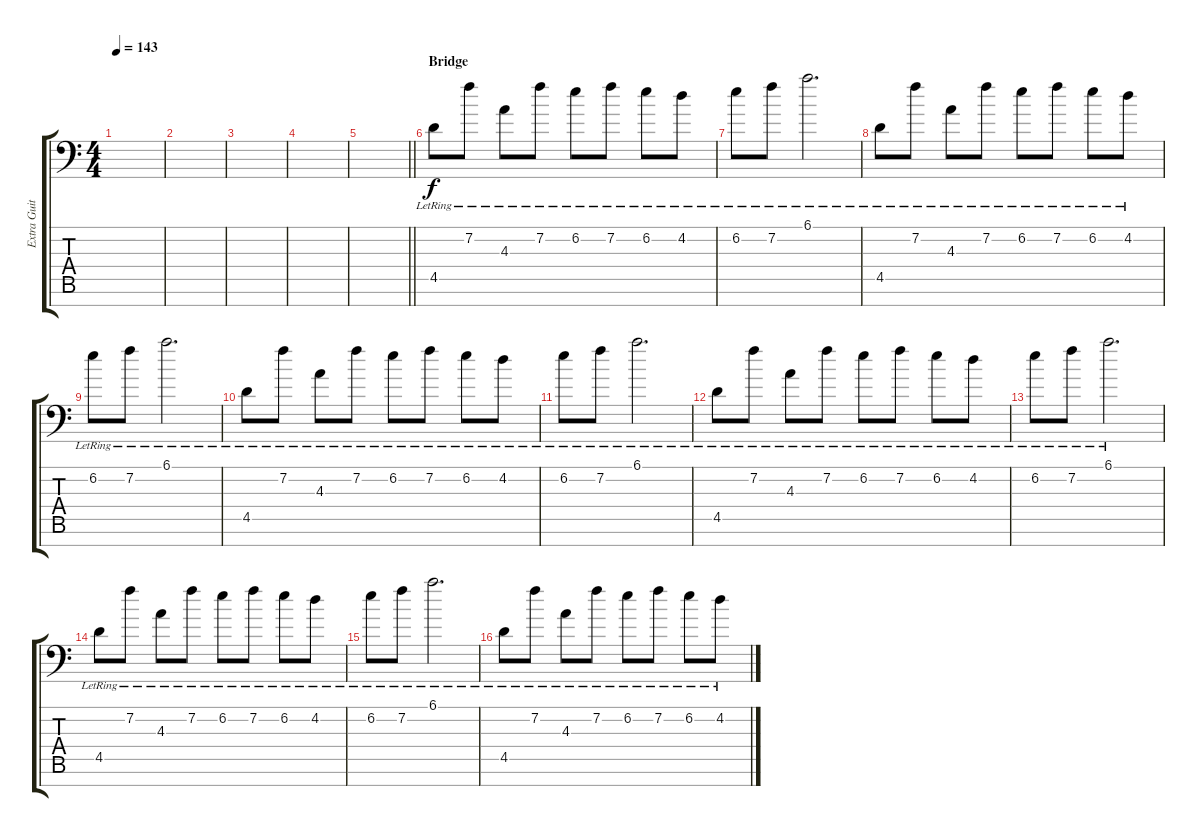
\track ("Extra Guitar 2" "Extra Guit") {instrument distortionguitar}
\staff {score tabs}
\tuning (Eb4 Bb3 F3 Eb3 Bb2 F2 Bb1) {hide}
\ts (4 4)
\tempo 143
\clef f4
\ks c
|
|
|
|
\barLineRight lightlight
|
\section ("" "Bridge")
4.5{lr}.8{volume 10 instrument electricguitarjazz} 7.2{lr}.8 4.3{lr}.8 7.2{lr}.8 6.2{lr}.8 7.2{lr}.8 6.2{lr}.8 4.2{lr}.8 |
6.2{lr}.8 7.2{lr}.8 6.1{lr}.2{d} |
4.5{lr}.8 7.2{lr}.8 4.3{lr}.8 7.2{lr}.8 6.2{lr}.8 7.2{lr}.8 6.2{lr}.8 4.2{lr}.8 |
6.2{lr}.8 7.2{lr}.8 6.1{lr}.2{d} |
4.5{lr}.8 7.2{lr}.8 4.3{lr}.8 7.2{lr}.8 6.2{lr}.8 7.2{lr}.8 6.2{lr}.8 4.2{lr}.8 |
6.2{lr}.8 7.2{lr}.8 6.1{lr}.2{d} |
4.5{lr}.8 7.2{lr}.8 4.3{lr}.8 7.2{lr}.8 6.2{lr}.8 7.2{lr}.8 6.2{lr}.8 4.2{lr}.8 |
6.2{lr}.8 7.2{lr}.8 6.1{lr}.2{d} |
4.5{lr}.8 7.2{lr}.8 4.3{lr}.8 7.2{lr}.8 6.2{lr}.8 7.2{lr}.8 6.2{lr}.8 4.2{lr}.8 |
6.2{lr}.8 7.2{lr}.8 6.1{lr}.2{d} |
4.5{lr}.8 7.2{lr}.8 4.3{lr}.8 7.2{lr}.8 6.2{lr}.8 7.2{lr}.8 6.2{lr}.8 4.2{lr}.8
